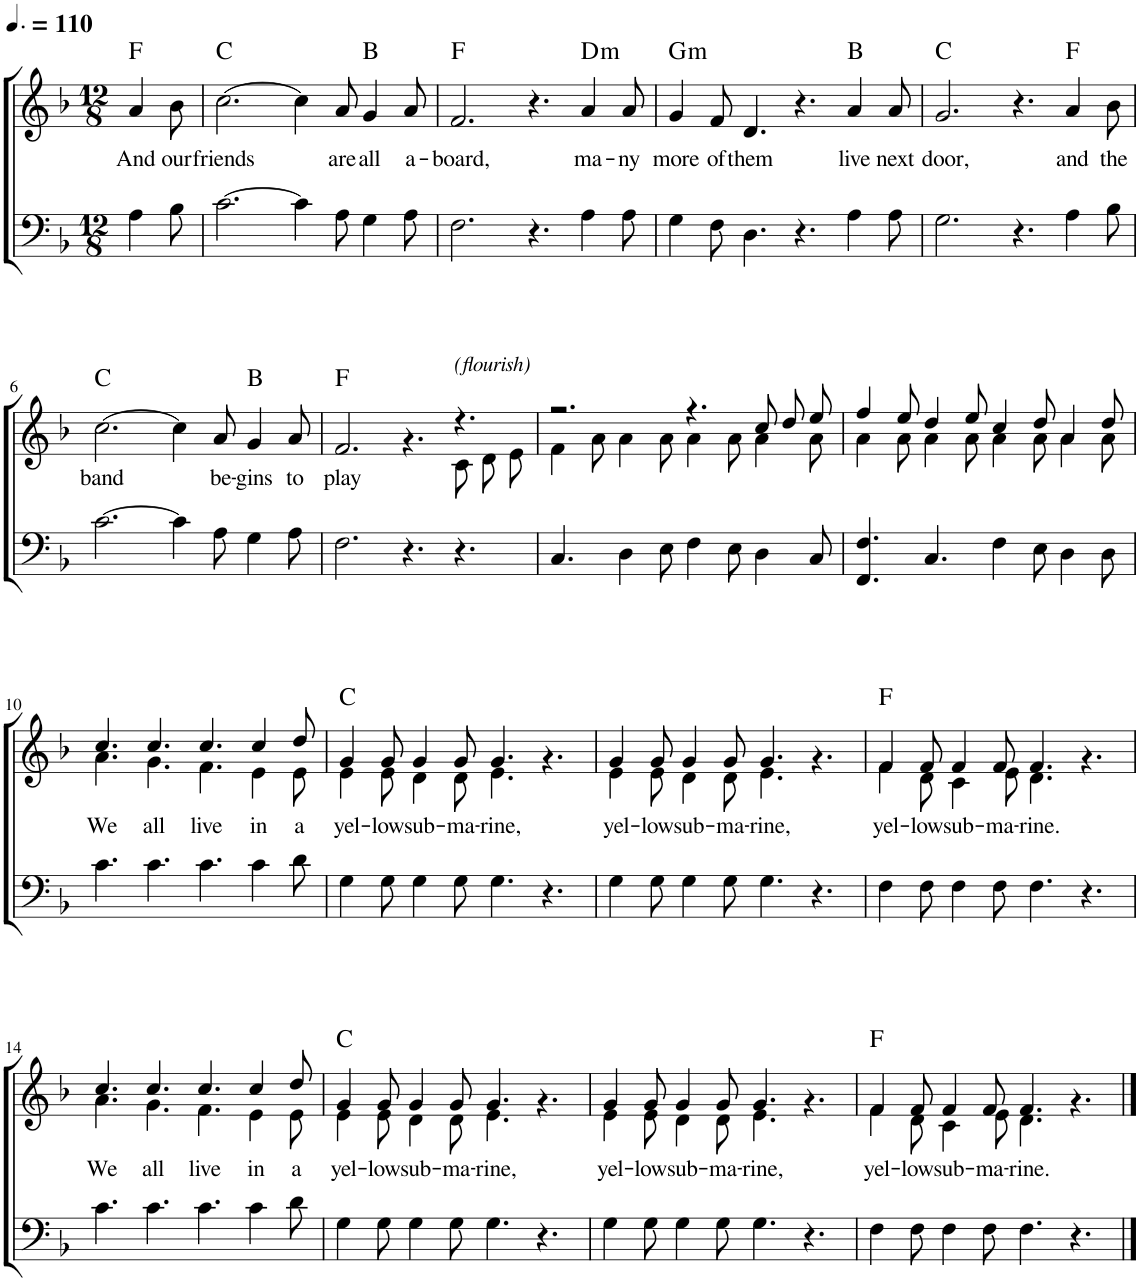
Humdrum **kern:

**kern	**kern	**text	**harte
*part2	*part1	*part1	*part1
*staff2	*staff1	*staff1	*
*I"Голос	*I"Голос	*	*
*clefF4	*clefG2	*	*
*Trd12c21	*Trd1c2	*	*
*k[b-]	*k[b-]	*	*
*M12/8	*M12/8	*	*
*MM165	*MM165	*	*
=1	=1	=1	=1
!	!	!LO:LY:b	!
4A\	4a/	And	F:maj
!	!	!LO:LY:b	!
8B-\	8b-\	our	.
=2	=2	=2	=2
!	!	!LO:LY:b	!
[2.c\	[2.cc\	friends	C:maj
4c\]	4cc\]	.	.
!	!	!LO:LY:b	!
8A\	8a/	are	.
!	!	!LO:LY:b	!
4G\	4g/	all	B:maj
!	!	!LO:LY:b	!
8A\	8a/	a-	.
=3	=3	=3	=3
!	!	!LO:LY:b	!
2.F\	2.f/	-board,	F:maj
4.r	4.r	.	.
!	!	!LO:LY:b	!LO:H:kt=m
4A\	4a/	ma-	D:min
!	!	!LO:LY:b	!
8A\	8a/	-ny	.
=4	=4	=4	=4
!	!	!LO:LY:b	!LO:H:kt=m
4G\	4g/	more	G:min
!	!	!LO:LY:b	!
8F\	8f/	of	.
!	!	!LO:LY:b	!
4.D\	4.d/	them	.
4.r	4.r	.	.
!	!	!LO:LY:b	!
4A\	4a/	live	B:maj
!	!	!LO:LY:b	!
8A\	8a/	next	.
=5	=5	=5	=5
!	!	!LO:LY:b	!
2.G\	2.g/	door,	C:maj
4.r	4.r	.	.
!	!	!LO:LY:b	!
4A\	4a/	and	F:maj
!	!	!LO:LY:b	!
8B-\	8b-\	the	.
!!LO:LB:g=z
=6	=6	=6	=6
!	!	!LO:LY:b	!
[2.c\	[2.cc\	band	C:maj
4c\]	4cc\]	.	.
!	!	!LO:LY:b	!
8A\	8a/	be-	.
!	!	!LO:LY:b	!
4G\	4g/	-gins	B:maj
!	!	!LO:LY:b	!
8A\	8a/	to	.
=7	=7	=7	=7
!	!	!LO:LY:b	!
*	*^	*	*
2.F\	2.f/	2.ryy	play	F:maj
4.r	4.ryy	4.r	.	.
!	!LO:TX:a:i:t=(flourish)	!	!	!
4.r	4.r	8c\L	.	.
.	.	8d\	.	.
.	.	8e\J	.	.
=8	=8	=8	=8	=8
4.C/	2.r	4f\	.	.
.	.	8a\	.	.
4D\	.	4a\	.	.
8E\	.	8a\	.	.
4F\	4.r	4a\	.	.
8E\	.	8a\	.	.
4D\	8cc/L	4a\	.	.
.	8dd/	.	.	.
8C/	8ee/J	8a\	.	.
=9	=9	=9	=9	=9
4.FF/ 4.F/	4ff/	4a\	.	.
.	8ee/	8a\	.	.
4.C/	4dd/	4a\	.	.
.	8ee/	8a\	.	.
4F\	4cc/	4a\	.	.
8E\	8dd/	8a\	.	.
4D\	4a/	4a\	.	.
8D\	8dd/	8a\	.	.
!!LO:LB:g=z	!!
=10	=10	=10	=10	=10
!	!	!	!LO:LY:b	!
4.c\	4.cc/	4.a\	We	.
!	!	!	!LO:LY:b	!
4.c\	4.cc/	4.g\	all	.
!	!	!	!LO:LY:b	!
4.c\	4.cc/	4.f\	live	.
!	!	!	!LO:LY:b	!
4c\	4cc/	4e\	in	.
!	!	!	!LO:LY:b	!
8d\	8dd/	8e\	a	.
=11	=11	=11	=11	=11
!	!	!	!LO:LY:b	!
4G\	4g/	4e\	yel-	C:maj
!	!	!	!LO:LY:b	!
8G\	8g/	8e\	-low	.
!	!	!	!LO:LY:b	!
4G\	4g/	4d\	sub-	.
!	!	!	!LO:LY:b	!
8G\	8g/	8d\	-ma-	.
!	!	!	!LO:LY:b	!
4.G\	4.g/	4.e\	-rine,	.
4.r	4.ryy	4.r	.	.
=12	=12	=12	=12	=12
!	!	!	!LO:LY:b	!
4G\	4g/	4e\	yel-	.
!	!	!	!LO:LY:b	!
8G\	8g/	8e\	-low	.
!	!	!	!LO:LY:b	!
4G\	4g/	4d\	sub-	.
!	!	!	!LO:LY:b	!
8G\	8g/	8d\	-ma-	.
!	!	!	!LO:LY:b	!
4.G\	4.g/	4.e\	-rine,	.
4.r	4.ryy	4.r	.	.
=13	=13	=13	=13	=13
!	!	!	!LO:LY:b	!
4F\	4f/	4f\	yel-	F:maj
!	!	!	!LO:LY:b	!
8F\	8f/	8d\	-low	.
!	!	!	!LO:LY:b	!
4F\	4f/	4c\	sub-	.
!	!	!	!LO:LY:b	!
8F\	8f/	8e\	-ma-	.
!	!	!	!LO:LY:b	!
4.F\	4.f/	4.d\	-rine.	.
4.r	4.ryy	4.r	.	.
!!LO:LB:g=z	!!
=14	=14	=14	=14	=14
!	!	!	!LO:LY:b	!
4.c\	4.cc/	4.a\	We	.
!	!	!	!LO:LY:b	!
4.c\	4.cc/	4.g\	all	.
!	!	!	!LO:LY:b	!
4.c\	4.cc/	4.f\	live	.
!	!	!	!LO:LY:b	!
4c\	4cc/	4e\	in	.
!	!	!	!LO:LY:b	!
8d\	8dd/	8e\	a	.
=15	=15	=15	=15	=15
!	!	!	!LO:LY:b	!
4G\	4g/	4e\	yel-	C:maj
!	!	!	!LO:LY:b	!
8G\	8g/	8e\	-low	.
!	!	!	!LO:LY:b	!
4G\	4g/	4d\	sub-	.
!	!	!	!LO:LY:b	!
8G\	8g/	8d\	-ma-	.
!	!	!	!LO:LY:b	!
4.G\	4.g/	4.e\	-rine,	.
4.r	4.ryy	4.r	.	.
=16	=16	=16	=16	=16
!	!	!	!LO:LY:b	!
4G\	4g/	4e\	yel-	.
!	!	!	!LO:LY:b	!
8G\	8g/	8e\	-low	.
!	!	!	!LO:LY:b	!
4G\	4g/	4d\	sub-	.
!	!	!	!LO:LY:b	!
8G\	8g/	8d\	-ma-	.
!	!	!	!LO:LY:b	!
4.G\	4.g/	4.e\	-rine,	.
4.r	4.ryy	4.r	.	.
=17	=17	=17	=17	=17
!	!	!	!LO:LY:b	!
4F\	4f/	4f\	yel-	F:maj
!	!	!	!LO:LY:b	!
8F\	8f/	8d\	-low	.
!	!	!	!LO:LY:b	!
4F\	4f/	4c\	sub-	.
!	!	!	!LO:LY:b	!
8F\	8f/	8e\	-ma-	.
!	!	!	!LO:LY:b	!
4.F\	4.f/	4.d\	-rine.	.
4.r	4.ryy	4.r	.	.
*	*v	*v	*	*
==	==	==	==
*-	*-	*-	*-
